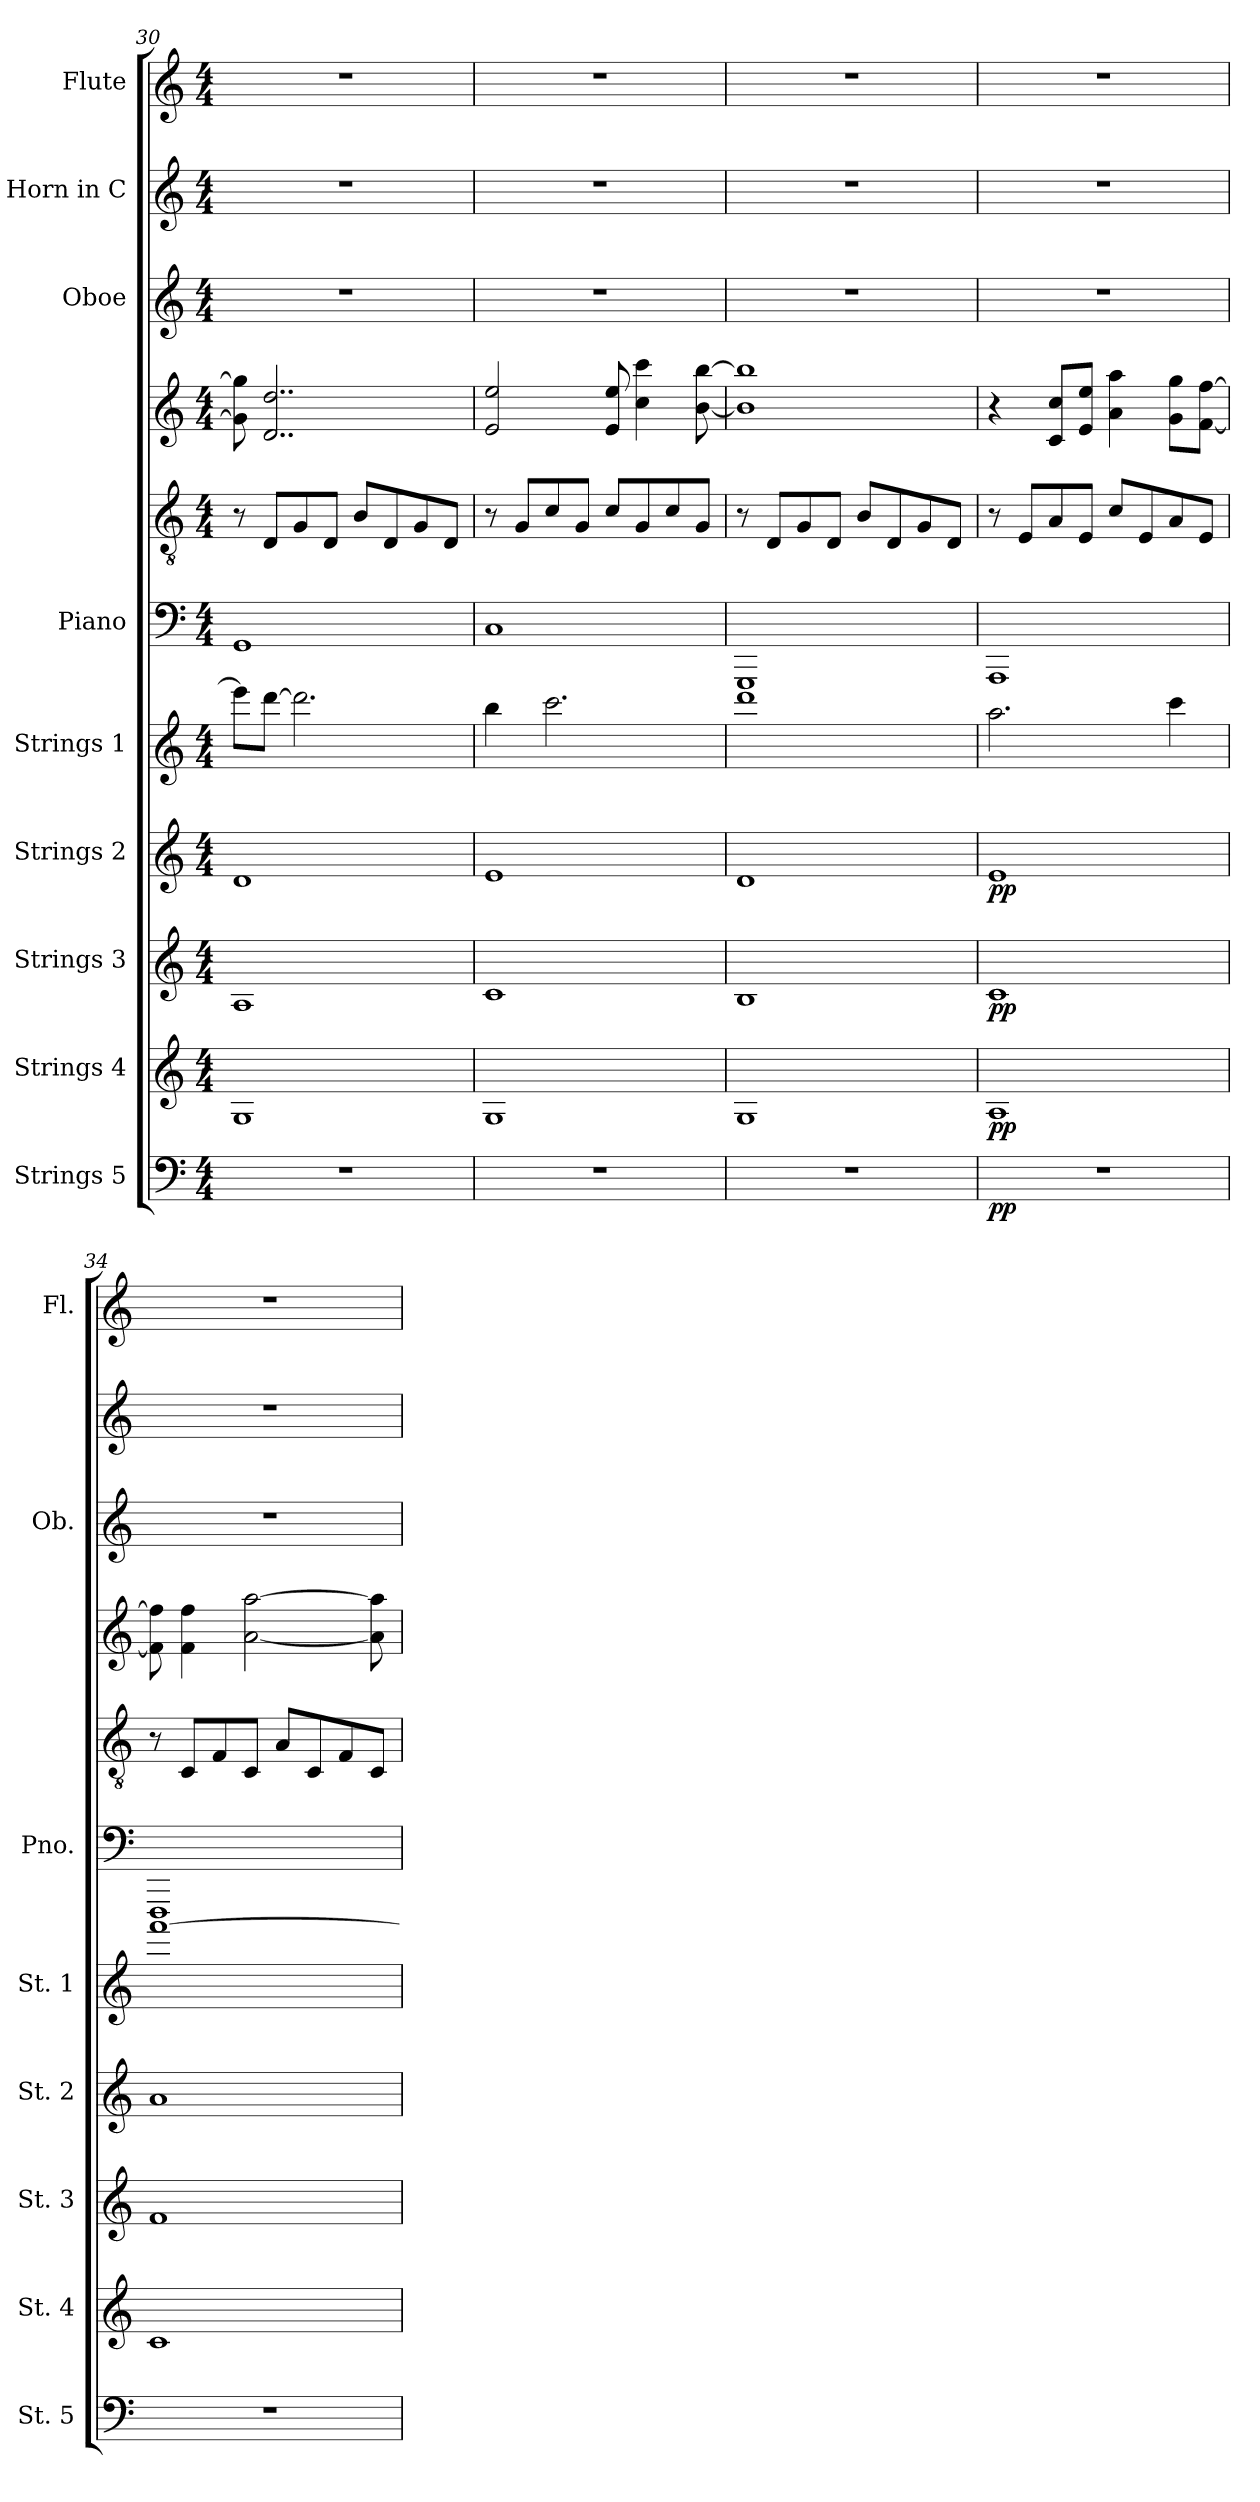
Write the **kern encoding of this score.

**kern	**dynam	**kern	**dynam	**kern	**dynam	**kern	**dynam	**kern	**kern	**kern	**kern	**kern	**kern	**kern
*part9	*part9	*part8	*part8	*part7	*part7	*part6	*part6	*part5	*part4	*part4	*part4	*part3	*part2	*part1
*staff11	*staff11	*staff10	*staff10	*staff9	*staff9	*staff8	*staff8	*staff7	*staff6	*staff5	*staff4	*staff3	*staff2	*staff1
*I"Strings 5	*	*I"Strings 4	*	*I"Strings 3	*	*I"Strings 2	*	*I"Strings 1	*I"Piano	*	*	*I"Oboe	*I"Horn in C	*I"Flute
*I'St. 5	*	*I'St. 4	*	*I'St. 3	*	*I'St. 2	*	*I'St. 1	*I'Pno.	*	*	*I'Ob.	*	*I'Fl.
*clefF4	*	*clefG2	*	*clefG2	*	*clefG2	*	*clefG2	*clefF4	*clefGv2	*clefG2	*clefG2	*clefG2	*clefG2
*	*	*	*	*	*	*	*	*	*	*	*	*	*ITrd7c12	*
*k[]	*	*k[]	*	*k[]	*	*k[]	*	*k[]	*k[]	*k[]	*k[]	*k[]	*k[]	*k[]
*M4/4	*	*M4/4	*	*M4/4	*	*M4/4	*	*M4/4	*M4/4	*M4/4	*M4/4	*M4/4	*M4/4	*M4/4
=30	=30	=30	=30	=30	=30	=30	=30	=30	=30	=30	=30	=30	=30	=30
1r	.	1G	.	1A	.	1d	.	8eee\L]	1GG	8r	8g\] 8gg\]	1r	1r	1r
.	.	.	.	.	.	.	.	[8ddd\J	.	8D/L	2..d/ 2..dd/	.	.	.
.	.	.	.	.	.	.	.	2.ddd\]	.	8G/	.	.	.	.
.	.	.	.	.	.	.	.	.	.	8D/J	.	.	.	.
.	.	.	.	.	.	.	.	.	.	8B/L	.	.	.	.
.	.	.	.	.	.	.	.	.	.	8D/	.	.	.	.
.	.	.	.	.	.	.	.	.	.	8G/	.	.	.	.
.	.	.	.	.	.	.	.	.	.	8D/J	.	.	.	.
=31	=31	=31	=31	=31	=31	=31	=31	=31	=31	=31	=31	=31	=31	=31
1r	.	1G	.	1c	.	1e	.	4bb\	1C	8r	2e/ 2ee/	1r	1r	1r
.	.	.	.	.	.	.	.	.	.	8G/L	.	.	.	.
.	.	.	.	.	.	.	.	2.ccc\	.	8c/	.	.	.	.
.	.	.	.	.	.	.	.	.	.	8G/J	.	.	.	.
.	.	.	.	.	.	.	.	.	.	8c/L	8e/ 8ee/	.	.	.
.	.	.	.	.	.	.	.	.	.	8G/	4cc\ 4ccc\	.	.	.
.	.	.	.	.	.	.	.	.	.	8c/	.	.	.	.
.	.	.	.	.	.	.	.	.	.	8G/J	[8b\ [8bb\	.	.	.
=32	=32	=32	=32	=32	=32	=32	=32	=32	=32	=32	=32	=32	=32	=32
1r	.	1G	.	1B	.	1d	.	1ddd	1GGG	8r	1b] 1bb]	1r	1r	1r
.	.	.	.	.	.	.	.	.	.	8D/L	.	.	.	.
.	.	.	.	.	.	.	.	.	.	8G/	.	.	.	.
.	.	.	.	.	.	.	.	.	.	8D/J	.	.	.	.
.	.	.	.	.	.	.	.	.	.	8B/L	.	.	.	.
.	.	.	.	.	.	.	.	.	.	8D/	.	.	.	.
.	.	.	.	.	.	.	.	.	.	8G/	.	.	.	.
.	.	.	.	.	.	.	.	.	.	8D/J	.	.	.	.
!!LO:PB:g=z
=33	=33	=33	=33	=33	=33	=33	=33	=33	=33	=33	=33	=33	=33	=33
!	!LO:DY:b	!	!LO:DY:b	!	!LO:DY:b	!	!LO:DY:b	!	!	!	!	!	!	!
1r	pp	1A	pp	1c	pp	1e	pp	2.aa\	1AAA	8r	4r	1r	1r	1r
.	.	.	.	.	.	.	.	.	.	8E/L	.	.	.	.
.	.	.	.	.	.	.	.	.	.	8A/	8c/ 8cc/L	.	.	.
.	.	.	.	.	.	.	.	.	.	8E/J	8e/ 8ee/J	.	.	.
.	.	.	.	.	.	.	.	.	.	8c/L	4a\ 4aa\	.	.	.
.	.	.	.	.	.	.	.	.	.	8E/	.	.	.	.
.	.	.	.	.	.	.	.	4ccc\	.	8A/	8g\ 8gg\L	.	.	.
.	.	.	.	.	.	.	.	.	.	8E/J	[8f\ [8ff\J	.	.	.
=34	=34	=34	=34	=34	=34	=34	=34	=34	=34	=34	=34	=34	=34	=34
1r	.	1c	.	1f	.	1a	.	[1fff	1FFF	8r	8f\] 8ff\]	1r	1r	1r
.	.	.	.	.	.	.	.	.	.	8C/L	4f\ 4ff\	.	.	.
.	.	.	.	.	.	.	.	.	.	8F/	.	.	.	.
.	.	.	.	.	.	.	.	.	.	8C/J	[2a\ [2aa\	.	.	.
.	.	.	.	.	.	.	.	.	.	8A/L	.	.	.	.
.	.	.	.	.	.	.	.	.	.	8C/	.	.	.	.
.	.	.	.	.	.	.	.	.	.	8F/	.	.	.	.
.	.	.	.	.	.	.	.	.	.	8C/J	8a\] 8aa\]	.	.	.
=	=	=	=	=	=	=	=	=	=	=	=	=	=	=
*-	*-	*-	*-	*-	*-	*-	*-	*-	*-	*-	*-	*-	*-	*-
